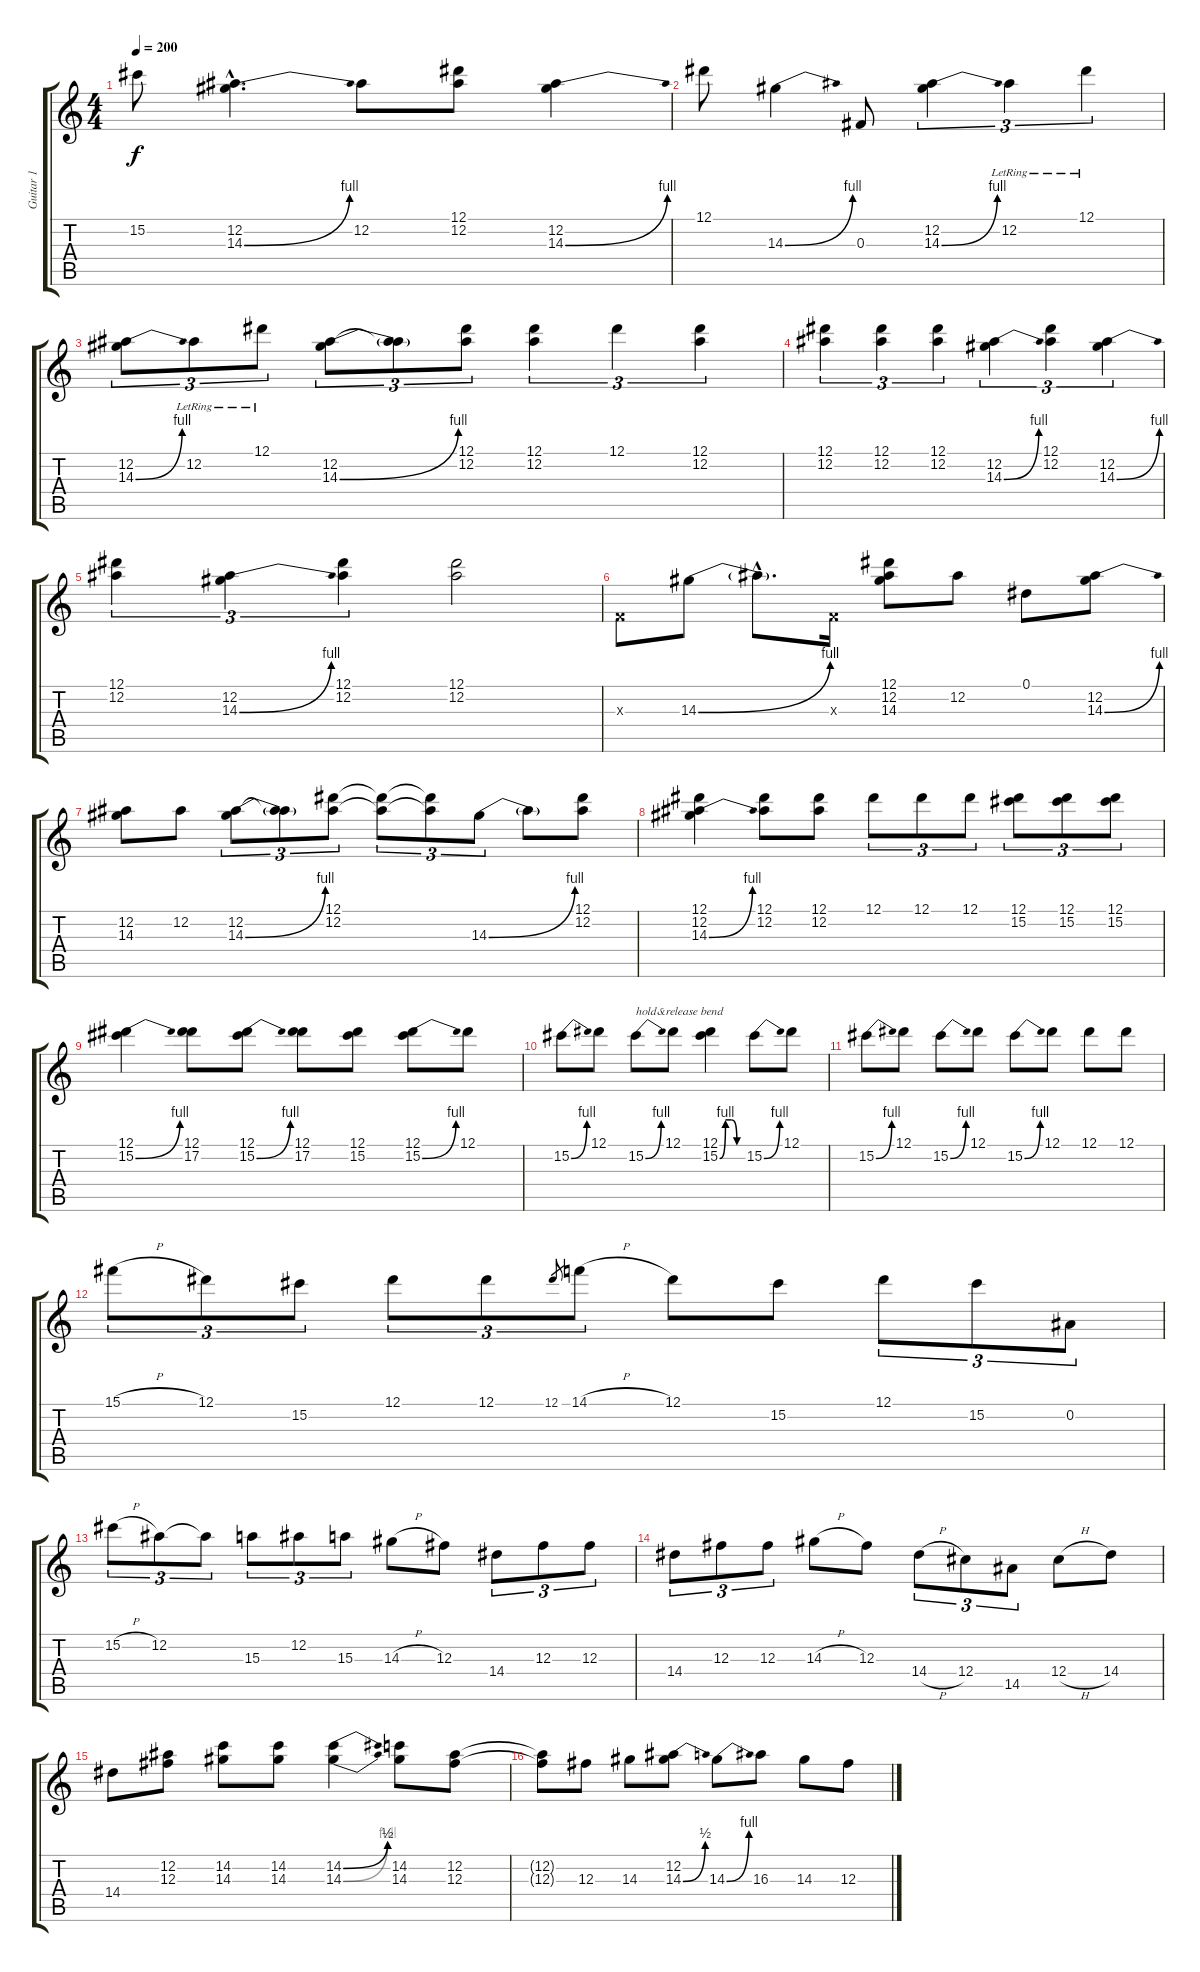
\track ("Guitar 1" "Guitar 1") {instrument distortionguitar}
\staff {score tabs}
\tuning (Eb4 Bb3 Gb3 Db3 Ab2 Eb2) {hide}
\ts (4 4)
\tempo 200
\clef g2
\ks c
15.2{t}.8{dy f} (12.2{hac} 14.3{be (bend 0 0 60 4) hac}).4{d} 12.2.8 (12.1 12.2).8 (12.2 14.3{be (bend 0 0 60 4)}).4 |
12.1.8 14.3{be (bend 0 0 60 4)}.4 0.3.8 (12.2 14.3{be (bend 0 0 60 4)}).4{tu (3 2)} 12.2{lr}.4{tu (3 2)} 12.1{lr}.4{tu (3 2)} |
(12.2 14.3{be (bend 0 0 60 4)}).8{tu (3 2)} 12.2{lr}.8{tu (3 2)} 12.1{lr}.8{tu (3 2)} (12.2 14.3{be (bend 0 0 60 4)}).8{tu (3 2)} (12.2{t} 14.3{t}).8{tu (3 2)} (12.1 12.2).8{tu (3 2)} (12.1 12.2).4{tu (3 2)} 12.1.4{tu (3 2)} (12.1 12.2).4{tu (3 2)} |
(12.1 12.2).4{tu (3 2)} (12.1 12.2).4{tu (3 2)} (12.1 12.2).4{tu (3 2)} (12.2 14.3{be (bend 0 0 60 4)}).4{tu (3 2)} (12.1 12.2).4{tu (3 2)} (12.2 14.3{be (bend 0 0 60 4)}).4{tu (3 2)} |
(12.1 12.2).4{tu (3 2)} (12.2 14.3{be (bend 0 0 60 4)}).4{tu (3 2)} (12.1 12.2).4{tu (3 2)} (12.1 12.2).2 |
-1.3{x}.8 14.3{be (bend 0 0 60 4)}.8 14.3{hac t}.8{d} -1.3{x}.16 (12.1 12.2 14.3).8 12.2.8 0.1.8 (12.2 14.3{be (bend 0 0 60 4)}).8 |
(12.2 14.3).8 12.2.8 (12.2 14.3{be (bend 0 0 60 4)}).8{tu (3 2)} (12.2{t} 14.3{t}).8{tu (3 2)} (12.1 12.2).8{tu (3 2)} (12.1{t} 12.2{t}).8{tu (3 2)} (12.1{t} 12.2{t}).8{tu (3 2)} 14.3{be (bend 0 0 60 4)}.8{tu (3 2)} 14.3{t}.8 (12.1 12.2).8 |
(12.1 12.2 14.3{be (bend 0 0 60 4)}).4 (12.1 12.2).8 (12.1 12.2).8 12.1.8{tu (3 2)} 12.1.8{tu (3 2)} 12.1.8{tu (3 2)} (12.1 15.2).8{tu (3 2)} (12.1 15.2).8{tu (3 2)} (12.1 15.2).8{tu (3 2)} |
(12.1 15.2{be (bend 0 0 60 4)}).4 (12.1 17.2).8 (12.1 15.2{be (bend 0 0 60 4)}).8 (12.1 17.2).8 (12.1 15.2).8 (12.1 15.2{be (bend 0 0 60 4)}).8 12.1.8 |
15.2{be (bend 0 0 60 4)}.8 12.1.8 15.2{be (bend 0 0 60 4)}.8{txt "hold&release bend"} 12.1.8 (12.1 15.2{be (custom 0 0 15 4 30 4 45 0 60 0)}).4 15.2{be (bend 0 0 60 4)}.8 12.1.8 |
15.2{be (bend 0 0 60 4)}.8 12.1.8 15.2{be (bend 0 0 60 4)}.8 12.1.8 15.2{be (bend 0 0 60 4)}.8 12.1.8 12.1.8 12.1.8 |
15.1{h}.8{tu (3 2)} 12.1.8{tu (3 2)} 15.2.8{tu (3 2)} 12.1.8{tu (3 2)} 12.1.8{tu (3 2)} 12.1.8{gr} 14.1{h}.8{tu (3 2)} 12.1.8 15.2.8 12.1.8{tu (3 2)} 15.2.8{tu (3 2)} 0.2.8{tu (3 2)} |
15.2{h}.8{tu (3 2)} 12.2.8{tu (3 2)} 12.2{t}.8{tu (3 2)} 15.3.8{tu (3 2)} 12.2.8{tu (3 2)} 15.3.8{tu (3 2)} 14.3{h}.8 12.3.8 14.4.8{tu (3 2)} 12.3.8{tu (3 2)} 12.3.8{tu (3 2)} |
14.4.8{tu (3 2)} 12.3.8{tu (3 2)} 12.3.8{tu (3 2)} 14.3{h}.8 12.3.8 14.4{h}.8{tu (3 2)} 12.4.8{tu (3 2)} 14.5.8{tu (3 2)} 12.4{h}.8 14.4.8 |
14.4.8 (12.2 12.3).8 (14.2 14.3).8 (14.2 14.3).8 (14.2{be (bend 0 0 60 2)} 14.3{be (bend 0 0 60 4)}).4 (14.2 14.3).8 (12.2 12.3).8 |
(12.2{t} 12.3{t}).8 12.3.8 14.3.8 (12.2 14.3{be (bend 0 0 60 2)}).8 14.3{be (bend 0 0 60 4)}.8 16.3.8 14.3.8 12.3{ss}.8
